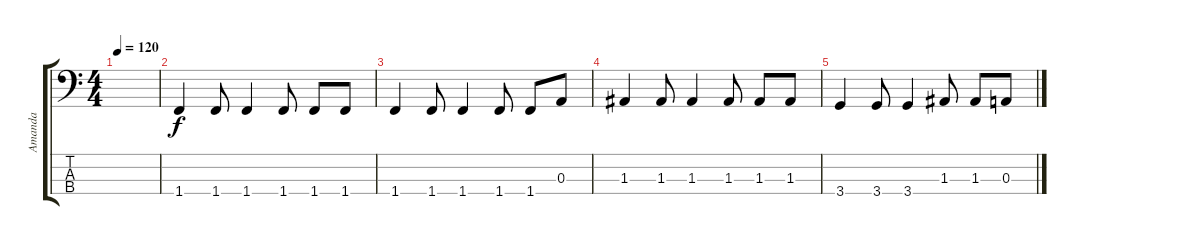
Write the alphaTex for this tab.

\track ("Amanda" "Amanda") {instrument electricbassfinger}
\staff {score tabs}
\tuning (G2 D2 A1 E1) {hide}
\ts (4 4)
\tempo 120
\clef f4
\ks c
|
1.4.4 1.4.8 1.4.4 1.4.8 1.4.8 1.4.8 |
1.4.4 1.4.8 1.4.4 1.4.8 1.4.8 0.3.8 |
1.3.4 1.3.8 1.3.4 1.3.8 1.3.8 1.3.8 |
3.4.4 3.4.8 3.4.4 1.3.8 1.3.8 0.3.8
